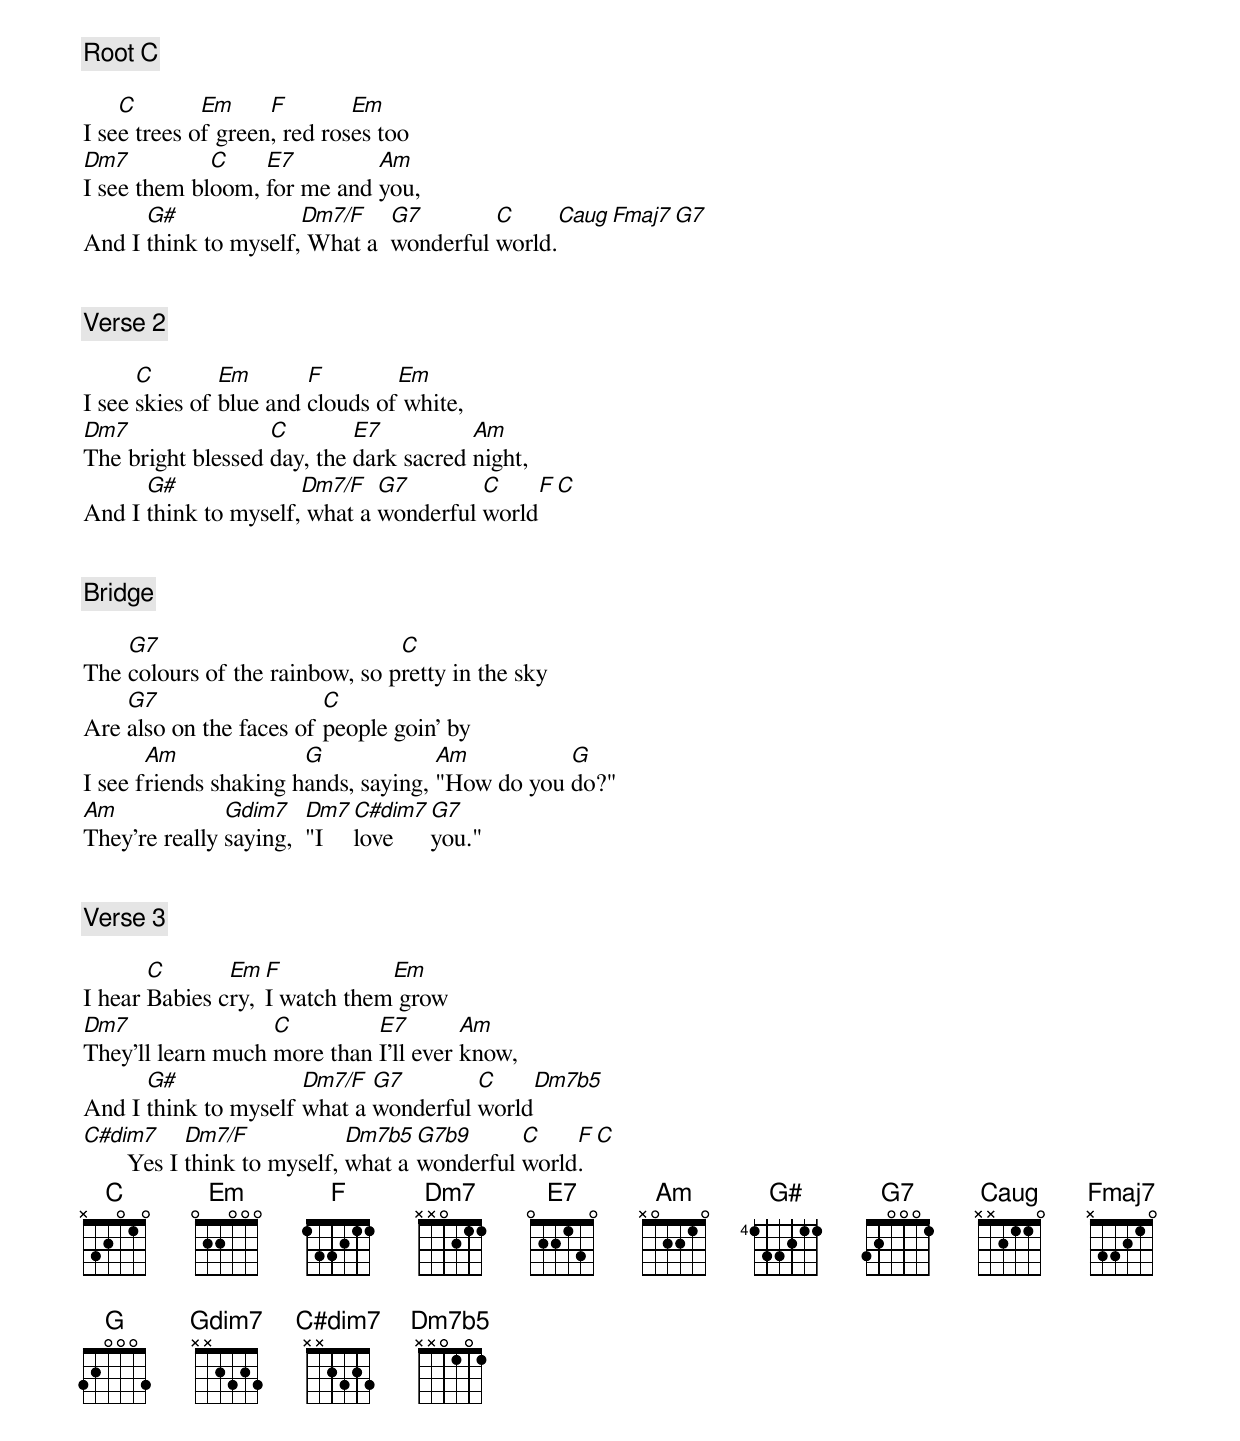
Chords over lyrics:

[Root] C

    C        Em     F        Em
I see trees of green, red roses too
Dm7          C    E7         Am
I see them bloom, for me and you,
      G#              Dm7/F    G7        C       Caug  Fmaj7   G7
And I think to myself, What a  wonderful world.


[Verse 2]

      C        Em       F        Em
I see skies of blue and clouds of white,
Dm7                C        E7          Am
The bright blessed day, the dark sacred night,
      G#              Dm7/F   G7        C      F   C
And I think to myself, what a wonderful world


[Bridge]

    G7                          C
The colours of the rainbow, so pretty in the sky
    G7                   C
Are also on the faces of people goin' by
       Am              G             Am          G
I see friends shaking hands, saying, "How do you do?"
Am             Gdim7    Dm7  C#dim7  G7
They're really saying,  "I   love    you."


[Verse 3]

       C       Em  F           Em
I hear Babies cry, I watch them grow
Dm7                C         E7        Am
They'll learn much more than I'll ever know,
      G#              Dm7/F  G7        C     Dm7b5
And I think to myself what a wonderful world
C#dim7       Dm7/F            Dm7b5  G7b9      C    F  C
       Yes I think to myself, what a wonderful world.
